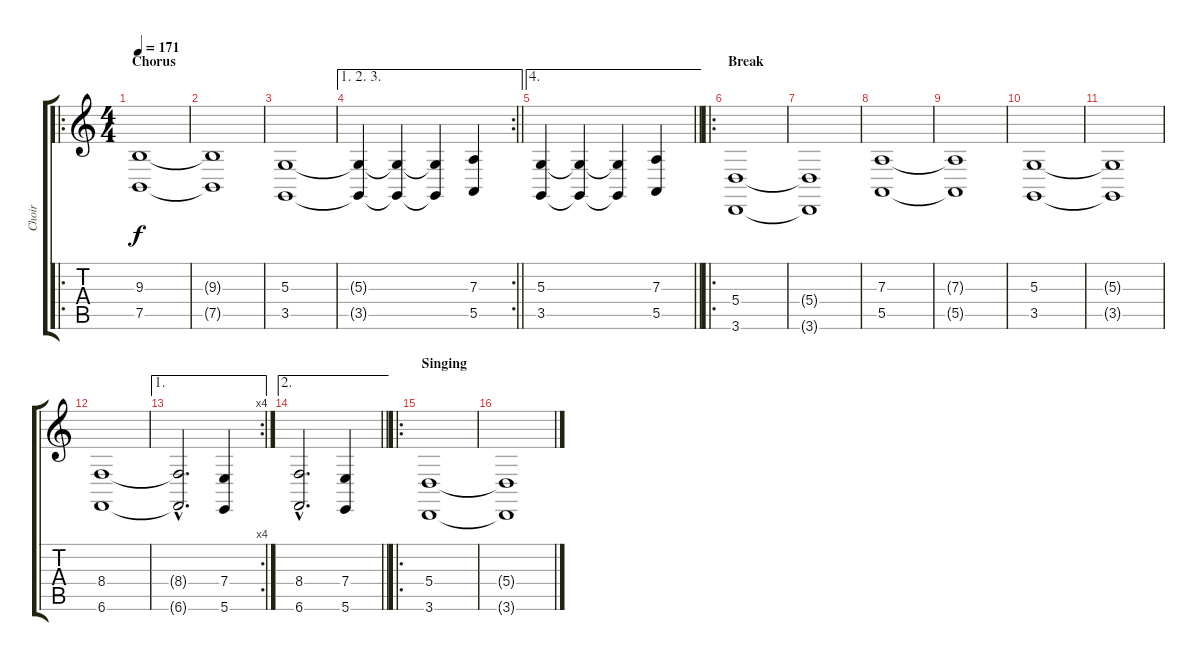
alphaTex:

\track ("Choir" "Choir") {instrument choiraahs}
\staff {score tabs}
\tuning (B3 Gb3 D3 A2 E2 B1) {hide}
\ro
\ts (4 4)
\section ("" "Chorus")
\tempo 171
\clef g2
\ks c
(9.3 7.5).1{dy f} |
(9.3{t} 7.5{t}).1 |
(5.3 3.5).1 |
\ae (1 2 3)
\rc 2
\barLineRight lightlight
(5.3{t} 3.5{t}).4 (5.3{t} 3.5{t}).4 (5.3{t} 3.5{t}).4 (7.3 5.5).4 |
\ae 4
\barLineRight lightlight
(5.3 3.5).4 (5.3{t} 3.5{t}).4 (5.3{t} 3.5{t}).4 (7.3 5.5).4 |
\ro
\section ("" "Break")
(5.4 3.6).1{volume 11} |
(5.4{t} 3.6{t}).1 |
(7.3 5.5).1 |
(7.3{t} 5.5{t}).1 |
(5.3 3.5).1 |
(5.3{t} 3.5{t}).1 |
(8.4 6.6).1 |
\ae 1
\rc 4
(8.4{hac t} 6.6{hac t}).2{d} (7.4 5.6).4 |
\ae 2
\barLineRight lightlight
(8.4{hac} 6.6{hac}).2{d} (7.4 5.6).4 |
\ro
\section ("" "Singing")
(5.4 3.6).1{volume 12} |
(5.4{t} 3.6{t}).1
